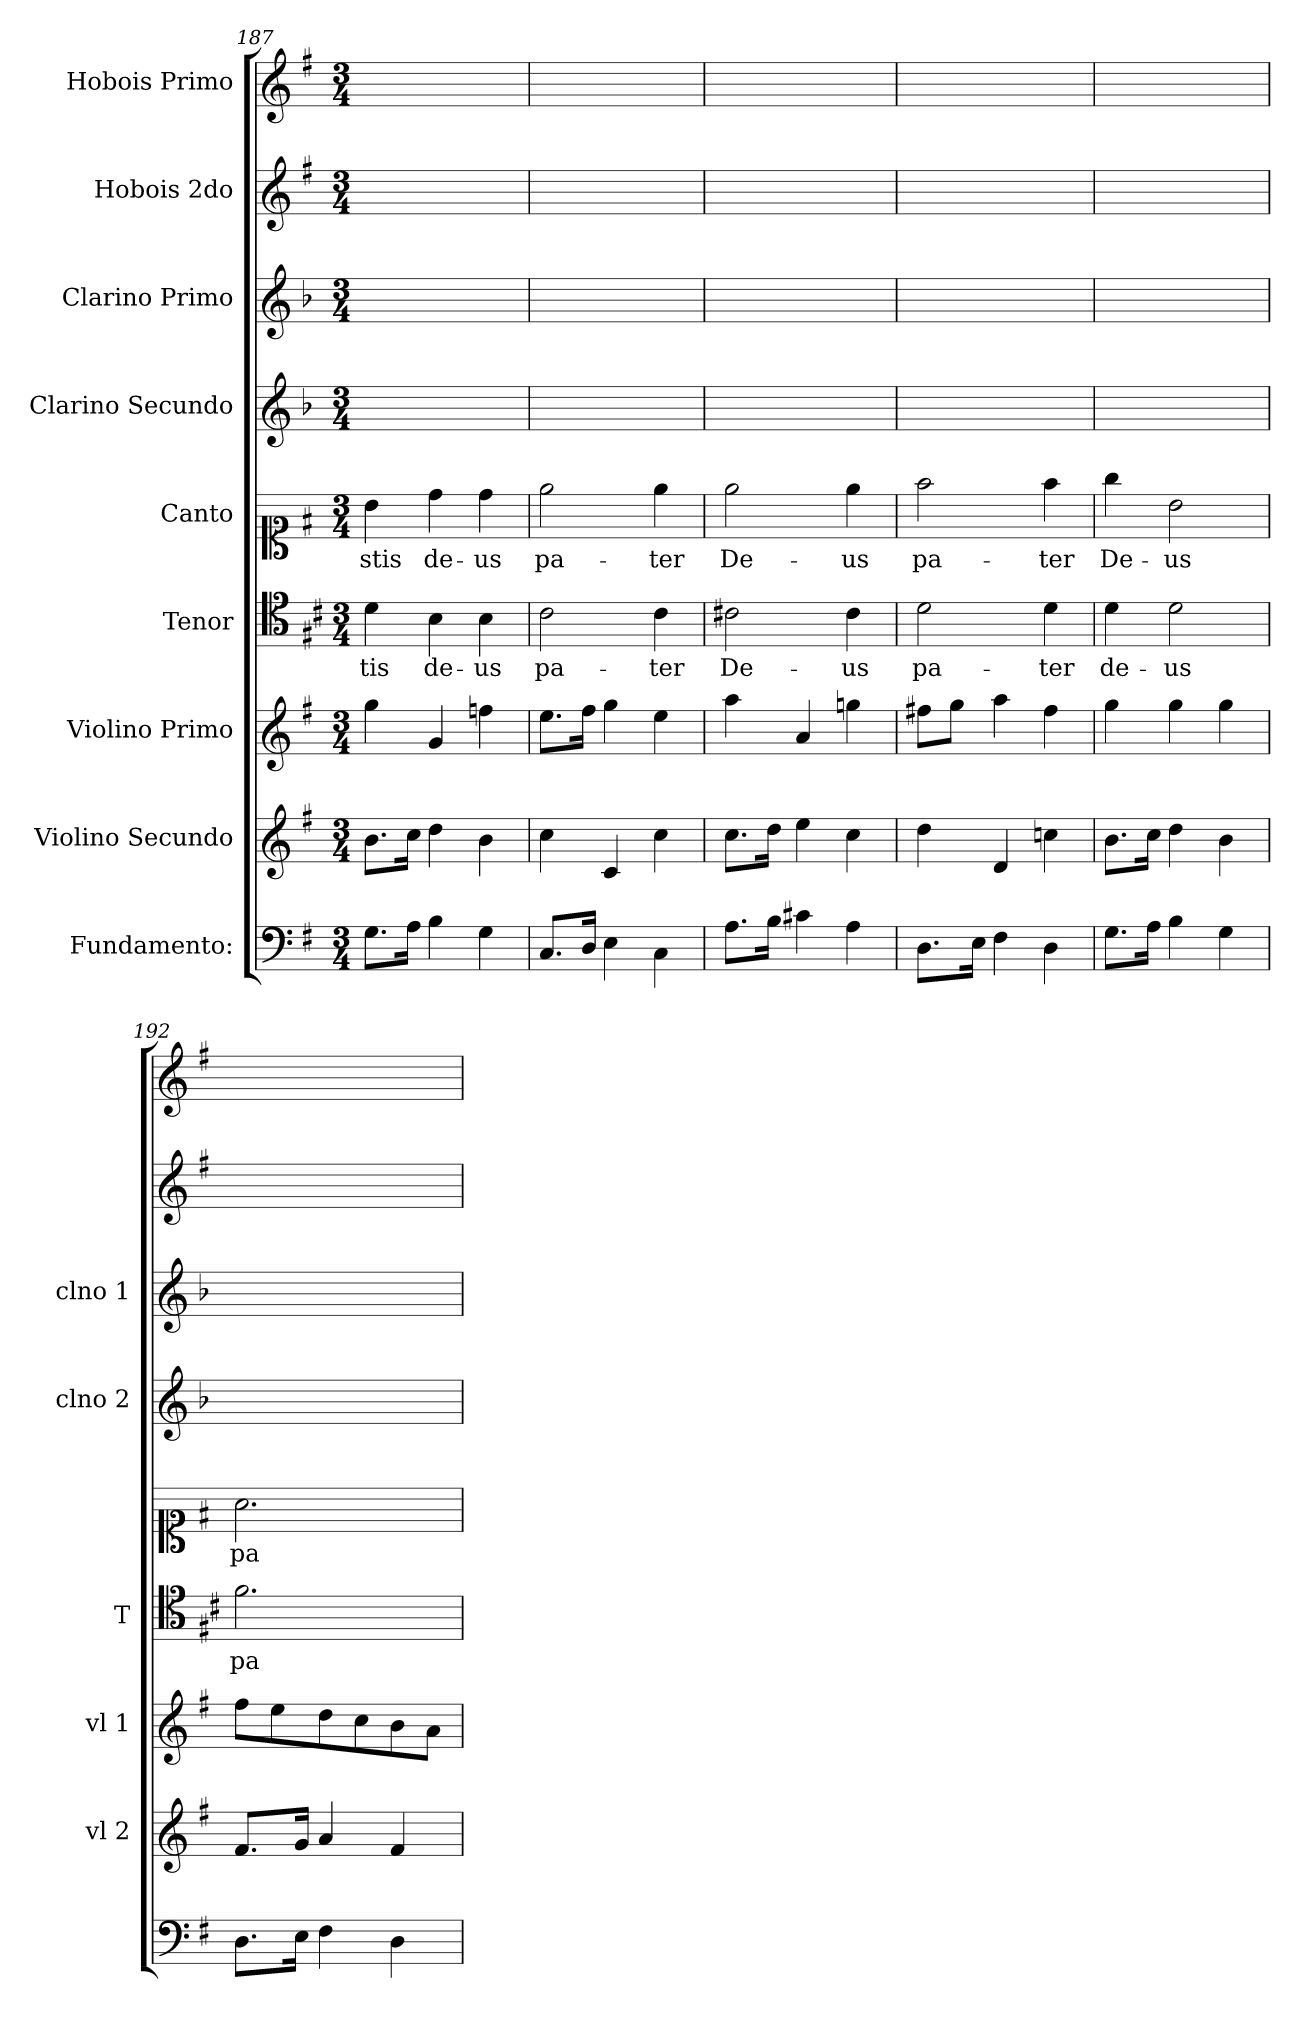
**kern	**kern	**kern	**kern	**text	**kern	**text	**kern	**kern	**kern	**kern
*part9	*part8	*part7	*part6	*part6	*part5	*part5	*part4	*part3	*part2	*part1
*staff9	*staff8	*staff7	*staff6	*staff6	*staff5	*staff5	*staff4	*staff3	*staff2	*staff1
*I"Fundamento:	*I"Violino Secundo	*I"Violino Primo	*I"Tenor	*	*I"Canto	*	*I"Clarino Secundo	*I"Clarino Primo	*I"Hobois 2do	*I"Hobois Primo
*	*I'vl 2	*I'vl 1	*I'T	*	*	*	*I'clno 2	*I'clno 1	*	*
*clefF4	*clefG2	*clefG2	*clefC4	*	*clefC1	*	*clefG2	*clefG2	*clefG2	*clefG2
*	*	*	*	*	*	*	*ITrd-1c-2	*ITrd-1c-2	*	*
*k[f#]	*k[f#]	*k[f#]	*k[f#c#]	*	*k[f#]	*	*k[f#]	*k[f#]	*k[f#]	*k[f#]
*M3/4	*M3/4	*M3/4	*M3/4	*	*M3/4	*	*M3/4	*M3/4	*M3/4	*M3/4
=187	=187	=187	=187	=187	=187	=187	=187	=187	=187	=187
8.G\L	8.b\L	4gg\	4d\	-tis	4b\	-stis	2.ryy	2.ryy	2.ryy	2.ryy
16A\Jk	16cc\Jk	.	.	.	.	.	.	.	.	.
4B\	4dd\	4g/	4B\	de-	4dd\	de-	.	.	.	.
4G\	4b\	4ffn\	4B\	-us	4dd\	-us	.	.	.	.
=188	=188	=188	=188	=188	=188	=188	=188	=188	=188	=188
8.C/L	4cc\	8.ee\L	2c#\	pa-	2ee\	pa-	2.ryy	2.ryy	2.ryy	2.ryy
16D/Jk	.	16ff#\Jk	.	.	.	.	.	.	.	.
4E\	4c/	4gg\	.	.	.	.	.	.	.	.
4C\	4cc\	4ee\	4c#\	-ter	4ee\	-ter	.	.	.	.
=189	=189	=189	=189	=189	=189	=189	=189	=189	=189	=189
8.A\L	8.cc\L	4aa\	2c#X\	De-	2ee\	De-	2.ryy	2.ryy	2.ryy	2.ryy
16B\Jk	16dd\Jk	.	.	.	.	.	.	.	.	.
4c#X\	4ee\	4a/	.	.	.	.	.	.	.	.
4A\	4cc\	4ggn\	4c#\	-us	4ee\	-us	.	.	.	.
=190	=190	=190	=190	=190	=190	=190	=190	=190	=190	=190
8.D\L	4dd\	8ff#X\L	2d\	pa-	2ff#\	pa-	2.ryy	2.ryy	2.ryy	2.ryy
.	.	8gg\J	.	.	.	.	.	.	.	.
16E\Jk	.	.	.	.	.	.	.	.	.	.
4F#\	4d/	4aa\	.	.	.	.	.	.	.	.
4D\	4ccn\	4ff#\	4d\	-ter	4ff#\	-ter	.	.	.	.
=191	=191	=191	=191	=191	=191	=191	=191	=191	=191	=191
8.G\L	8.b\L	4gg\	4d\	de-	4gg\	De-	2.ryy	2.ryy	2.ryy	2.ryy
16A\Jk	16cc\Jk	.	.	.	.	.	.	.	.	.
4B\	4dd\	4gg\	2d\	-us	2b\	-us	.	.	.	.
4G\	4b\	4gg\	.	.	.	.	.	.	.	.
=192	=192	=192	=192	=192	=192	=192	=192	=192	=192	=192
8.D\L	8.f#/L	8ff#\L	2.f#\	pa-	2.a\	pa-	2.ryy	2.ryy	2.ryy	2.ryy
.	.	8ee\	.	.	.	.	.	.	.	.
16E\Jk	16g/Jk	.	.	.	.	.	.	.	.	.
4F#\	4a/	8dd\	.	.	.	.	.	.	.	.
.	.	8cc\	.	.	.	.	.	.	.	.
4D\	4f#/	8b\	.	.	.	.	.	.	.	.
.	.	8a\J	.	.	.	.	.	.	.	.
=	=	=	=	=	=	=	=	=	=	=
*-	*-	*-	*-	*-	*-	*-	*-	*-	*-	*-
